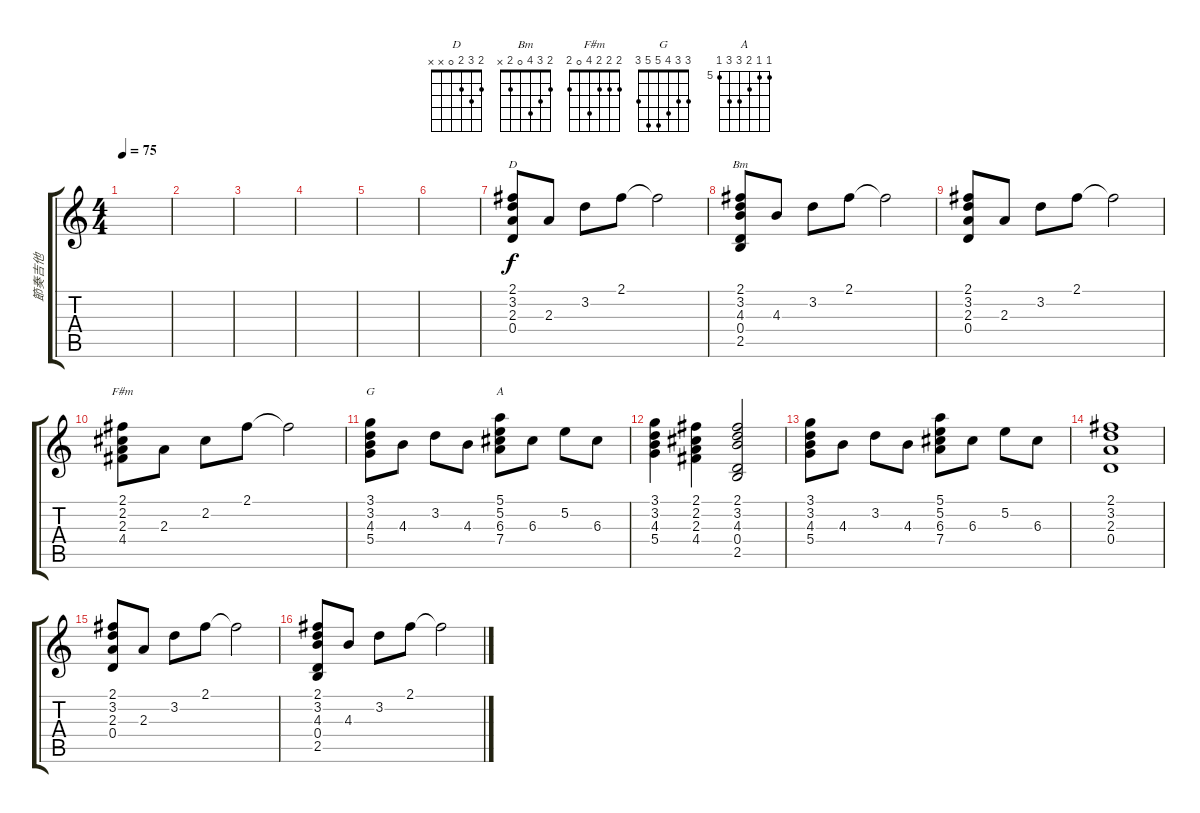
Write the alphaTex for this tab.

\track ("節奏吉他" "節奏吉他") {instrument electricguitarjazz}
\staff {score tabs}
\tuning (E4 B3 G3 D3 A2 E2) {hide}
\chord ("D" 2 3 2 0 x x)
\chord ("Bm" 2 3 4 0 2 x)
\chord ("F#m" 2 2 2 4 0 2)
\chord ("G" 3 3 4 5 5 3)
\chord ("A" 5 5 6 7 7 5) {firstfret 5}
\ts (4 4)
\tempo 75
\clef g2
\ks c
|
|
|
|
|
|
(2.1 3.2 2.3 0.4).8{ch "D"} 2.3.8 3.2.8 2.1.8 2.1{t}.2 |
(2.1 3.2 4.3 0.4 2.5).8{ch "Bm"} 4.3.8 3.2.8 2.1.8 2.1{t}.2 |
(2.1 3.2 2.3 0.4).8 2.3.8 3.2.8 2.1.8 2.1{t}.2 |
(2.1 2.2 2.3 4.4).8{ch "F#m"} 2.3.8 2.2.8 2.1.8 2.1{t}.2 |
(3.1 3.2 4.3 5.4).8{ch "G"} 4.3.8 3.2.8 4.3.8 (5.1 5.2 6.3 7.4).8{ch "A"} 6.3.8 5.2.8 6.3.8 |
(3.1 3.2 4.3 5.4).4 (2.1 2.2 2.3 4.4).4 (2.1 3.2 4.3 0.4 2.5).2 |
(3.1 3.2 4.3 5.4).8 4.3.8 3.2.8 4.3.8 (5.1 5.2 6.3 7.4).8 6.3.8 5.2.8 6.3.8 |
(2.1 3.2 2.3 0.4).1 |
(2.1 3.2 2.3 0.4).8 2.3.8 3.2.8 2.1.8 2.1{t}.2 |
(2.1 3.2 4.3 0.4 2.5).8 4.3.8 3.2.8 2.1.8 2.1{t}.2
